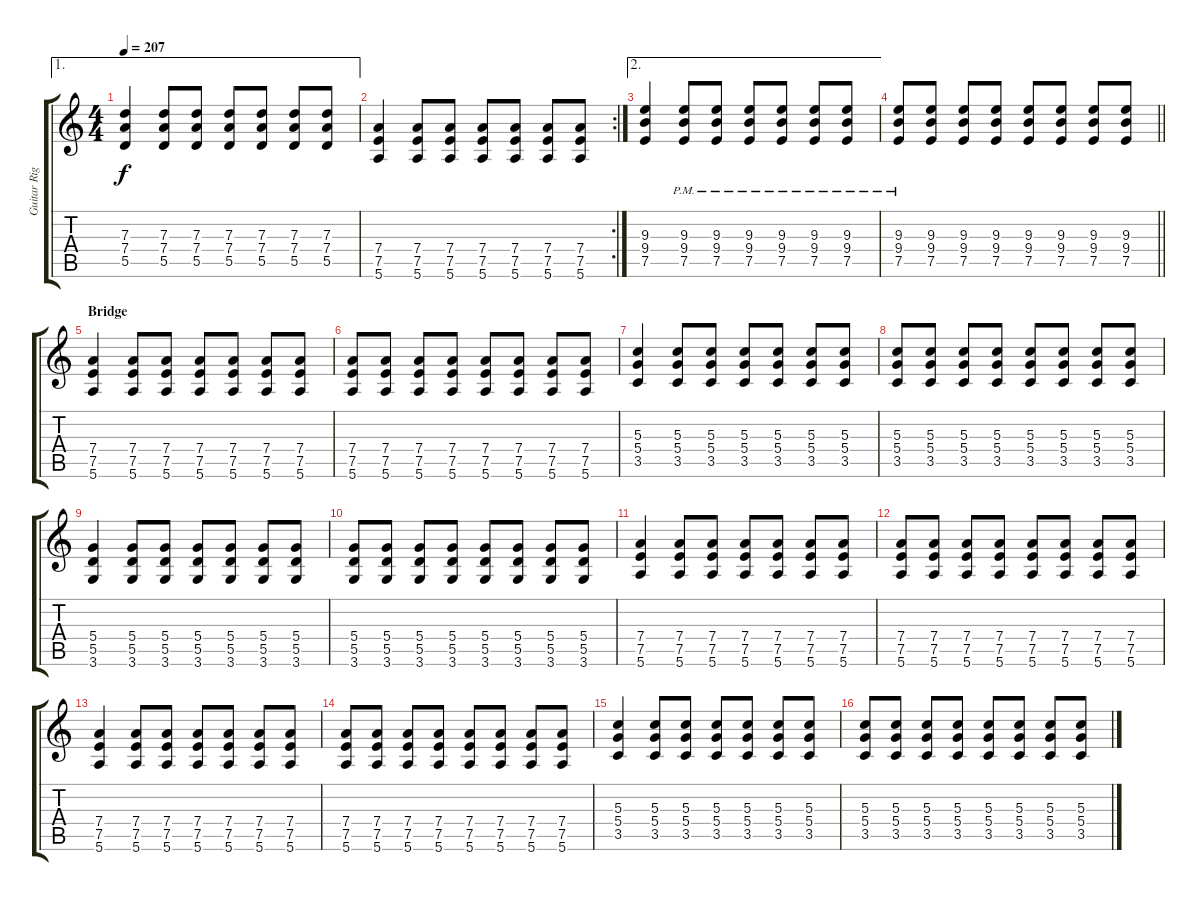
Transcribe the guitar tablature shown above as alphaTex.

\track ("Guitar Right" "Guitar Rig") {instrument distortionguitar}
\staff {score tabs}
\tuning (E4 B3 G3 D3 A2 E2) {hide}
\ae 1
\ts (4 4)
\tempo 207
\clef g2
\ks c
(7.3 7.4 5.5).4{dy f} (7.3 7.4 5.5).8 (7.3 7.4 5.5).8 (7.3 7.4 5.5).8 (7.3 7.4 5.5).8 (7.3 7.4 5.5).8 (7.3 7.4 5.5).8 |
\rc 2
(7.4 7.5 5.6).4 (7.4 7.5 5.6).8 (7.4 7.5 5.6).8 (7.4 7.5 5.6).8 (7.4 7.5 5.6).8 (7.4 7.5 5.6).8 (7.4 7.5 5.6).8 |
\ae 2
(9.3 9.4 7.5).4 (9.3{pm} 9.4{pm} 7.5{pm}).8 (9.3{pm} 9.4{pm} 7.5{pm}).8 (9.3{pm} 9.4{pm} 7.5{pm}).8 (9.3{pm} 9.4{pm} 7.5{pm}).8 (9.3{pm} 9.4{pm} 7.5{pm}).8 (9.3{pm} 9.4{pm} 7.5{pm}).8 |
\barLineRight lightlight
(9.3{pm} 9.4{pm} 7.5{pm}).8 (9.3 9.4 7.5).8 (9.3 9.4 7.5).8 (9.3 9.4 7.5).8 (9.3 9.4 7.5).8 (9.3 9.4 7.5).8 (9.3 9.4 7.5).8 (9.3 9.4 7.5).8 |
\section ("" "Bridge")
(7.4 7.5 5.6).4 (7.4 7.5 5.6).8 (7.4 7.5 5.6).8 (7.4 7.5 5.6).8 (7.4 7.5 5.6).8 (7.4 7.5 5.6).8 (7.4 7.5 5.6).8 |
(7.4 7.5 5.6).8 (7.4 7.5 5.6).8 (7.4 7.5 5.6).8 (7.4 7.5 5.6).8 (7.4 7.5 5.6).8 (7.4 7.5 5.6).8 (7.4 7.5 5.6).8 (7.4 7.5 5.6).8 |
(5.3 5.4 3.5).4 (5.3 5.4 3.5).8 (5.3 5.4 3.5).8 (5.3 5.4 3.5).8 (5.3 5.4 3.5).8 (5.3 5.4 3.5).8 (5.3 5.4 3.5).8 |
(5.3 5.4 3.5).8 (5.3 5.4 3.5).8 (5.3 5.4 3.5).8 (5.3 5.4 3.5).8 (5.3 5.4 3.5).8 (5.3 5.4 3.5).8 (5.3 5.4 3.5).8 (5.3 5.4 3.5).8 |
(5.4 5.5 3.6).4 (5.4 5.5 3.6).8 (5.4 5.5 3.6).8 (5.4 5.5 3.6).8 (5.4 5.5 3.6).8 (5.4 5.5 3.6).8 (5.4 5.5 3.6).8 |
(5.4 5.5 3.6).8 (5.4 5.5 3.6).8 (5.4 5.5 3.6).8 (5.4 5.5 3.6).8 (5.4 5.5 3.6).8 (5.4 5.5 3.6).8 (5.4 5.5 3.6).8 (5.4 5.5 3.6).8 |
(7.4 7.5 5.6).4 (7.4 7.5 5.6).8 (7.4 7.5 5.6).8 (7.4 7.5 5.6).8 (7.4 7.5 5.6).8 (7.4 7.5 5.6).8 (7.4 7.5 5.6).8 |
(7.4 7.5 5.6).8 (7.4 7.5 5.6).8 (7.4 7.5 5.6).8 (7.4 7.5 5.6).8 (7.4 7.5 5.6).8 (7.4 7.5 5.6).8 (7.4 7.5 5.6).8 (7.4 7.5 5.6).8 |
(7.4 7.5 5.6).4 (7.4 7.5 5.6).8 (7.4 7.5 5.6).8 (7.4 7.5 5.6).8 (7.4 7.5 5.6).8 (7.4 7.5 5.6).8 (7.4 7.5 5.6).8 |
(7.4 7.5 5.6).8 (7.4 7.5 5.6).8 (7.4 7.5 5.6).8 (7.4 7.5 5.6).8 (7.4 7.5 5.6).8 (7.4 7.5 5.6).8 (7.4 7.5 5.6).8 (7.4 7.5 5.6).8 |
(5.3 5.4 3.5).4 (5.3 5.4 3.5).8 (5.3 5.4 3.5).8 (5.3 5.4 3.5).8 (5.3 5.4 3.5).8 (5.3 5.4 3.5).8 (5.3 5.4 3.5).8 |
(5.3 5.4 3.5).8 (5.3 5.4 3.5).8 (5.3 5.4 3.5).8 (5.3 5.4 3.5).8 (5.3 5.4 3.5).8 (5.3 5.4 3.5).8 (5.3 5.4 3.5).8 (5.3 5.4 3.5).8
